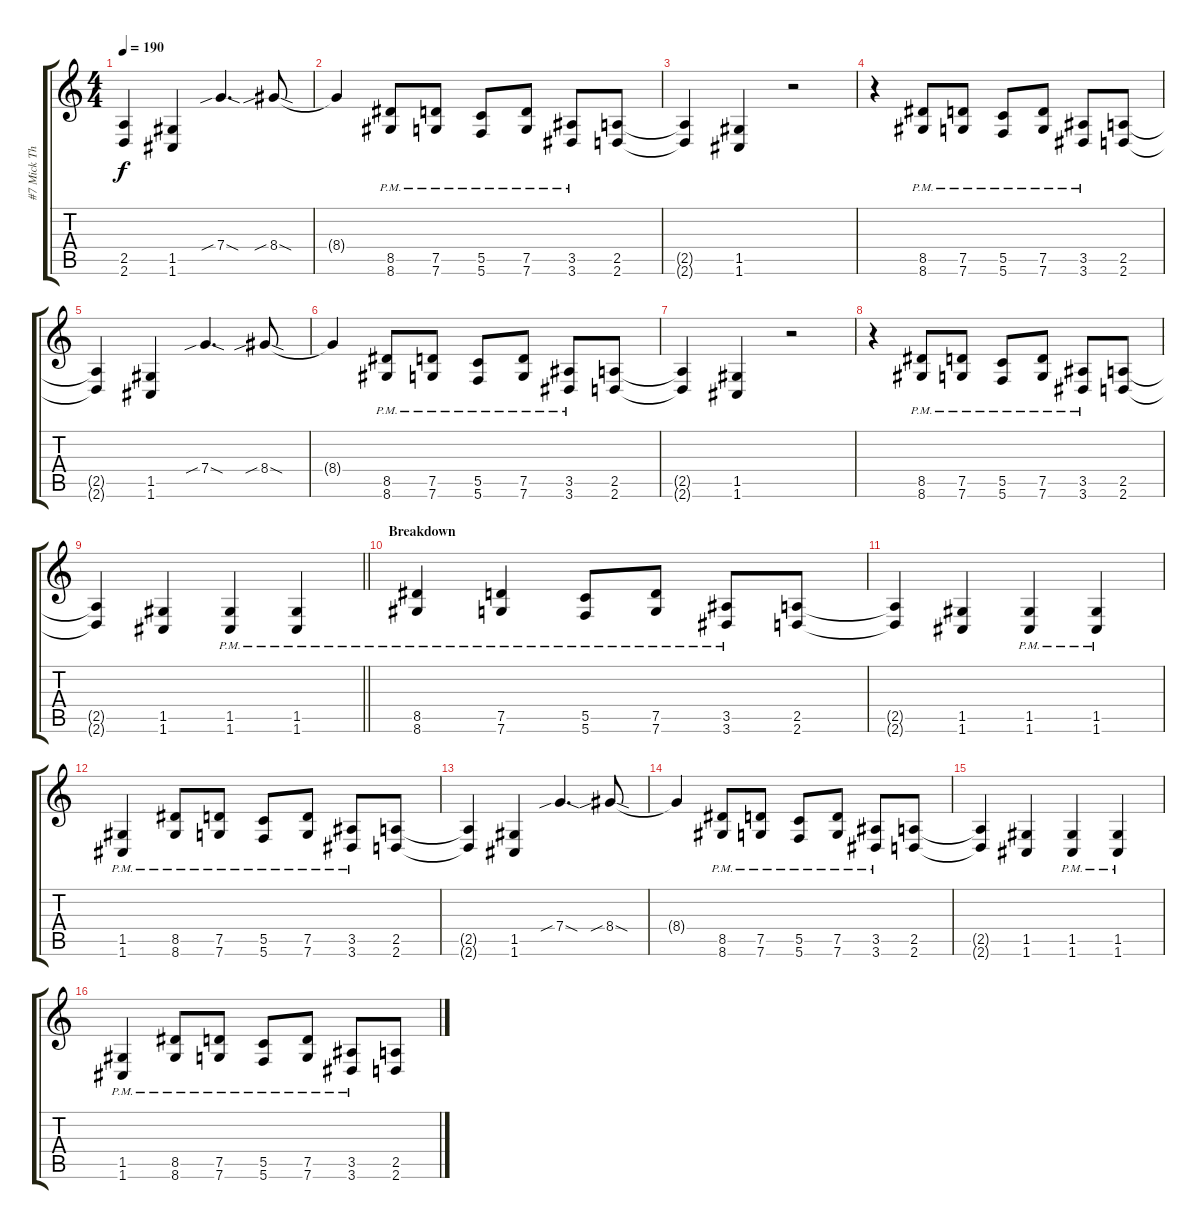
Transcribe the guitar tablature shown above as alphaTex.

\track ("#7 Mick Thompson" "#7 Mick Th") {instrument distortionguitar}
\staff {score tabs}
\tuning (D4 A3 F3 C3 G2 C2) {hide}
\ts (4 4)
\tempo 190
\clef g2
\ks c
(2.5{t} 2.6{t}).4{dy f} (1.5 1.6).4 7.4{sib sod}.4{d} 8.4{sib sod}.8 |
8.4{t}.4 (8.5{pm} 8.6{pm}).8 (7.5{pm} 7.6{pm}).8 (5.5{pm} 5.6{pm}).8 (7.5{pm} 7.6{pm}).8 (3.5{pm} 3.6{pm}).8 (2.5 2.6).8 |
(2.5{t} 2.6{t}).4 (1.5 1.6).4 r.2 |
r.4 (8.5{pm} 8.6{pm}).8 (7.5{pm} 7.6{pm}).8 (5.5{pm} 5.6{pm}).8 (7.5{pm} 7.6{pm}).8 (3.5{pm} 3.6{pm}).8 (2.5 2.6).8 |
(2.5{t} 2.6{t}).4 (1.5 1.6).4 7.4{sib sod}.4{d} 8.4{sib sod}.8 |
8.4{t}.4 (8.5{pm} 8.6{pm}).8 (7.5{pm} 7.6{pm}).8 (5.5{pm} 5.6{pm}).8 (7.5{pm} 7.6{pm}).8 (3.5{pm} 3.6{pm}).8 (2.5 2.6).8 |
(2.5{t} 2.6{t}).4 (1.5 1.6).4 r.2 |
r.4 (8.5{pm} 8.6{pm}).8 (7.5{pm} 7.6{pm}).8 (5.5{pm} 5.6{pm}).8 (7.5{pm} 7.6{pm}).8 (3.5{pm} 3.6{pm}).8 (2.5 2.6).8 |
\barLineRight lightlight
(2.5{t} 2.6{t}).4 (1.5 1.6).4 (1.5{pm} 1.6{pm}).4 (1.5{pm} 1.6{pm}).4 |
\section ("" "Breakdown")
(8.5{pm} 8.6{pm}).4 (7.5{pm} 7.6{pm}).4 (5.5{pm} 5.6{pm}).8 (7.5{pm} 7.6{pm}).8 (3.5{pm} 3.6{pm}).8 (2.5 2.6).8 |
(2.5{t} 2.6{t}).4 (1.5 1.6).4 (1.5{pm} 1.6{pm}).4 (1.5{pm} 1.6{pm}).4 |
(1.5{pm} 1.6{pm}).4 (8.5{pm} 8.6{pm}).8 (7.5{pm} 7.6{pm}).8 (5.5{pm} 5.6{pm}).8 (7.5{pm} 7.6{pm}).8 (3.5{pm} 3.6{pm}).8 (2.5 2.6).8 |
(2.5{t} 2.6{t}).4 (1.5 1.6).4 7.4{sib sod}.4{d} 8.4{sib sod}.8 |
8.4{t}.4 (8.5{pm} 8.6{pm}).8 (7.5{pm} 7.6{pm}).8 (5.5{pm} 5.6{pm}).8 (7.5{pm} 7.6{pm}).8 (3.5{pm} 3.6{pm}).8 (2.5 2.6).8 |
(2.5{t} 2.6{t}).4 (1.5 1.6).4 (1.5{pm} 1.6{pm}).4 (1.5{pm} 1.6{pm}).4 |
(1.5{pm} 1.6{pm}).4 (8.5{pm} 8.6{pm}).8 (7.5{pm} 7.6{pm}).8 (5.5{pm} 5.6{pm}).8 (7.5{pm} 7.6{pm}).8 (3.5{pm} 3.6{pm}).8 (2.5 2.6).8
